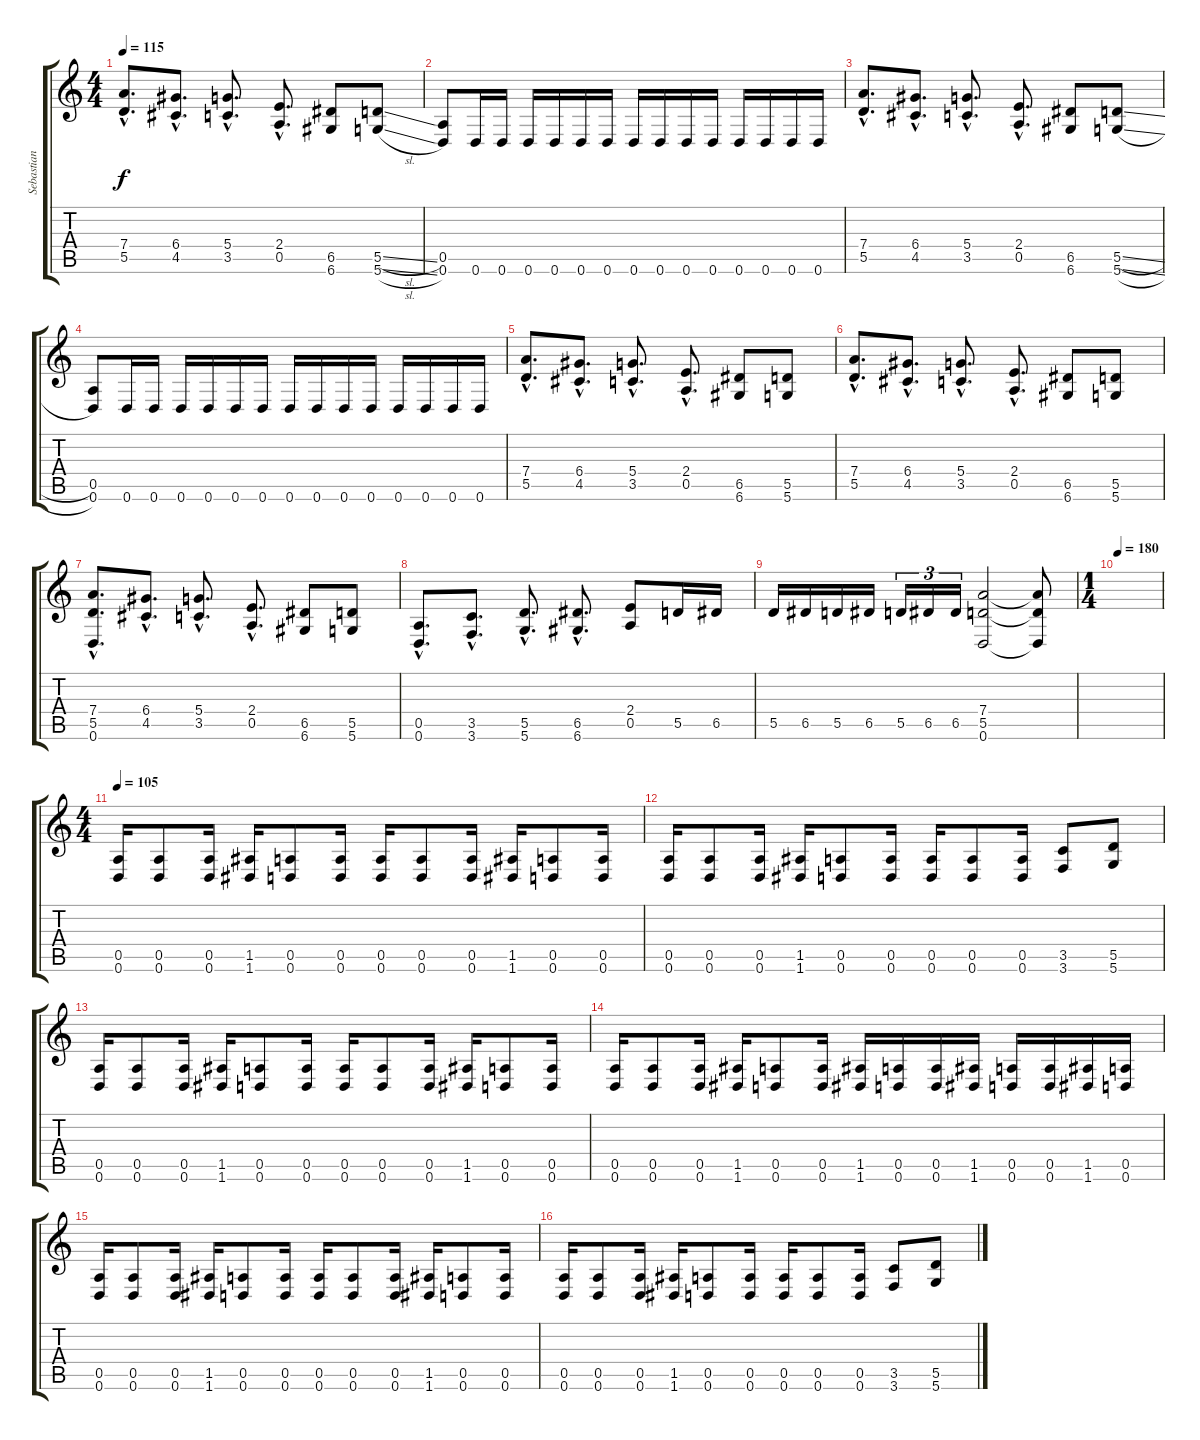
\track ("Sebastian Marino" "Sebastian ") {instrument distortionguitar}
\staff {score tabs}
\tuning (E4 B3 G3 D3 A2 D2) {hide}
\ts (4 4)
\tempo 115
\clef g2
\ks c
(7.4{hac} 5.5{hac}).8{d dy f} (6.4{hac} 4.5{hac}).8{d} (5.4{hac} 3.5{hac}).8{d} (2.4{hac} 0.5{hac}).8{d} (6.5 6.6).8 (5.5{sl} 5.6{sl}).8 |
(0.5 0.6).8 0.6.16 0.6.16 0.6.16 0.6.16 0.6.16 0.6.16 0.6.16 0.6.16 0.6.16 0.6.16 0.6.16 0.6.16 0.6.16 0.6.16 |
(7.4{hac} 5.5{hac}).8{d} (6.4{hac} 4.5{hac}).8{d} (5.4{hac} 3.5{hac}).8{d} (2.4{hac} 0.5{hac}).8{d} (6.5 6.6).8 (5.5{sl} 5.6{sl}).8 |
(0.5 0.6).8 0.6.16 0.6.16 0.6.16 0.6.16 0.6.16 0.6.16 0.6.16 0.6.16 0.6.16 0.6.16 0.6.16 0.6.16 0.6.16 0.6.16 |
(7.4{hac} 5.5{hac}).8{d} (6.4{hac} 4.5{hac}).8{d} (5.4{hac} 3.5{hac}).8{d} (2.4{hac} 0.5{hac}).8{d} (6.5 6.6).8 (5.5 5.6).8 |
(7.4{hac} 5.5{hac}).8{d} (6.4{hac} 4.5{hac}).8{d} (5.4{hac} 3.5{hac}).8{d} (2.4{hac} 0.5{hac}).8{d} (6.5 6.6).8 (5.5 5.6).8 |
(7.4{hac} 5.5{hac} 0.6{hac}).8{d} (6.4{hac} 4.5{hac}).8{d} (5.4{hac} 3.5{hac}).8{d} (2.4{hac} 0.5{hac}).8{d} (6.5 6.6).8 (5.5 5.6).8 |
(0.5{hac} 0.6{hac}).8{d} (3.5{hac} 3.6{hac}).8{d} (5.5{hac} 5.6{hac}).8{d} (6.5{hac} 6.6{hac}).8{d} (2.4 0.5).8 5.5.16 6.5.16 |
5.5.16 6.5.16 5.5.16 6.5.16 5.5.16{tu (3 2)} 6.5.16{tu (3 2)} 6.5.16{tu (3 2)} (7.4 5.5 0.6).2 (7.4{t} 5.5{t} 0.6{t}).8 |
\ts (1 4)
\tempo 180
|
\ts (4 4)
\tempo 105
(0.5 0.6).16 (0.5 0.6).8 (0.5 0.6).16 (1.5 1.6).16 (0.5 0.6).8 (0.5 0.6).16 (0.5 0.6).16 (0.5 0.6).8 (0.5 0.6).16 (1.5 1.6).16 (0.5 0.6).8 (0.5 0.6).16 |
(0.5 0.6).16 (0.5 0.6).8 (0.5 0.6).16 (1.5 1.6).16 (0.5 0.6).8 (0.5 0.6).16 (0.5 0.6).16 (0.5 0.6).8 (0.5 0.6).16 (3.5 3.6).8 (5.5 5.6).8 |
(0.5 0.6).16 (0.5 0.6).8 (0.5 0.6).16 (1.5 1.6).16 (0.5 0.6).8 (0.5 0.6).16 (0.5 0.6).16 (0.5 0.6).8 (0.5 0.6).16 (1.5 1.6).16 (0.5 0.6).8 (0.5 0.6).16 |
(0.5 0.6).16 (0.5 0.6).8 (0.5 0.6).16 (1.5 1.6).16 (0.5 0.6).8 (0.5 0.6).16 (1.5 1.6).16 (0.5 0.6).16 (0.5 0.6).16 (1.5 1.6).16 (0.5 0.6).16 (0.5 0.6).16 (1.5 1.6).16 (0.5 0.6).16 |
(0.5 0.6).16 (0.5 0.6).8 (0.5 0.6).16 (1.5 1.6).16 (0.5 0.6).8 (0.5 0.6).16 (0.5 0.6).16 (0.5 0.6).8 (0.5 0.6).16 (1.5 1.6).16 (0.5 0.6).8 (0.5 0.6).16 |
(0.5 0.6).16 (0.5 0.6).8 (0.5 0.6).16 (1.5 1.6).16 (0.5 0.6).8 (0.5 0.6).16 (0.5 0.6).16 (0.5 0.6).8 (0.5 0.6).16 (3.5 3.6).8 (5.5 5.6).8
